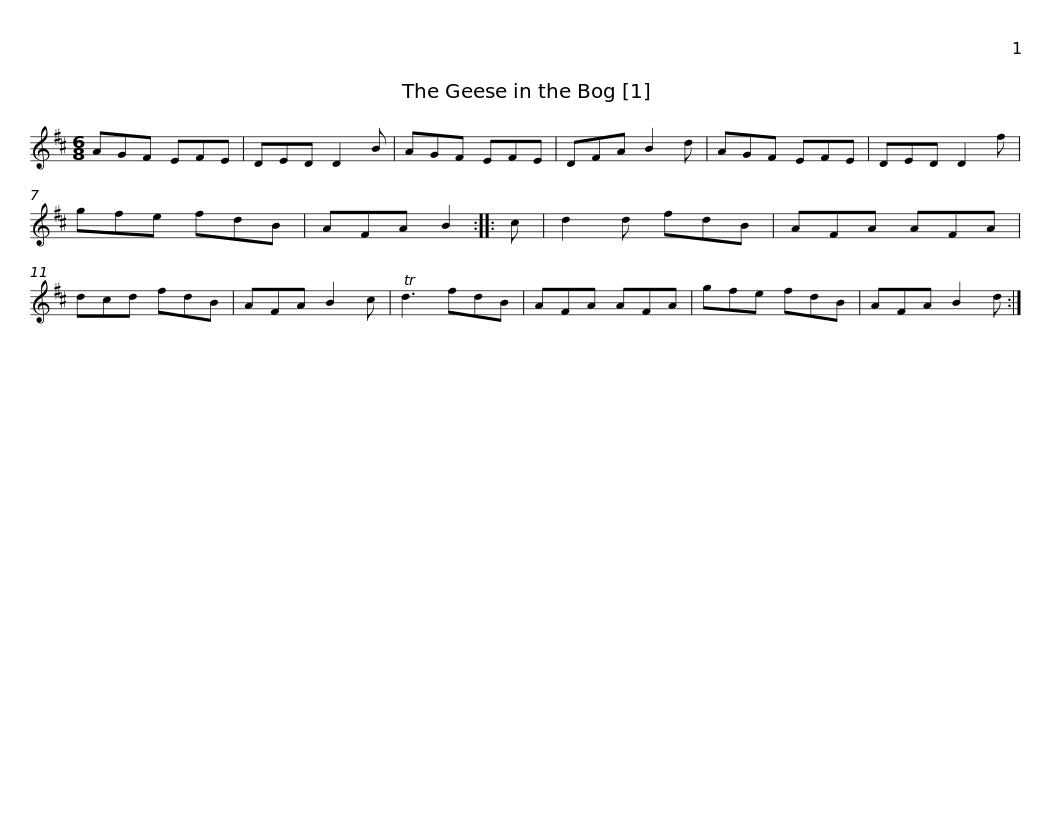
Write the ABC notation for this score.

X:1
L:1/8
M:6/8
I:linebreak $
K:D
V:1 treble
V:1
 AGF EFE | DED D2 B | AGF EFE | DFA B2 d | AGF EFE | %5
 DED D2 f | gfe fdB | AFA B2 ::$ c | d2 d fdB | %10
 AFA AFA | dcd fdB | AFA B2 c | Td3 fdB | AFA AFA | %15
 gfe fdB |$ AFA B2 d :| %17
